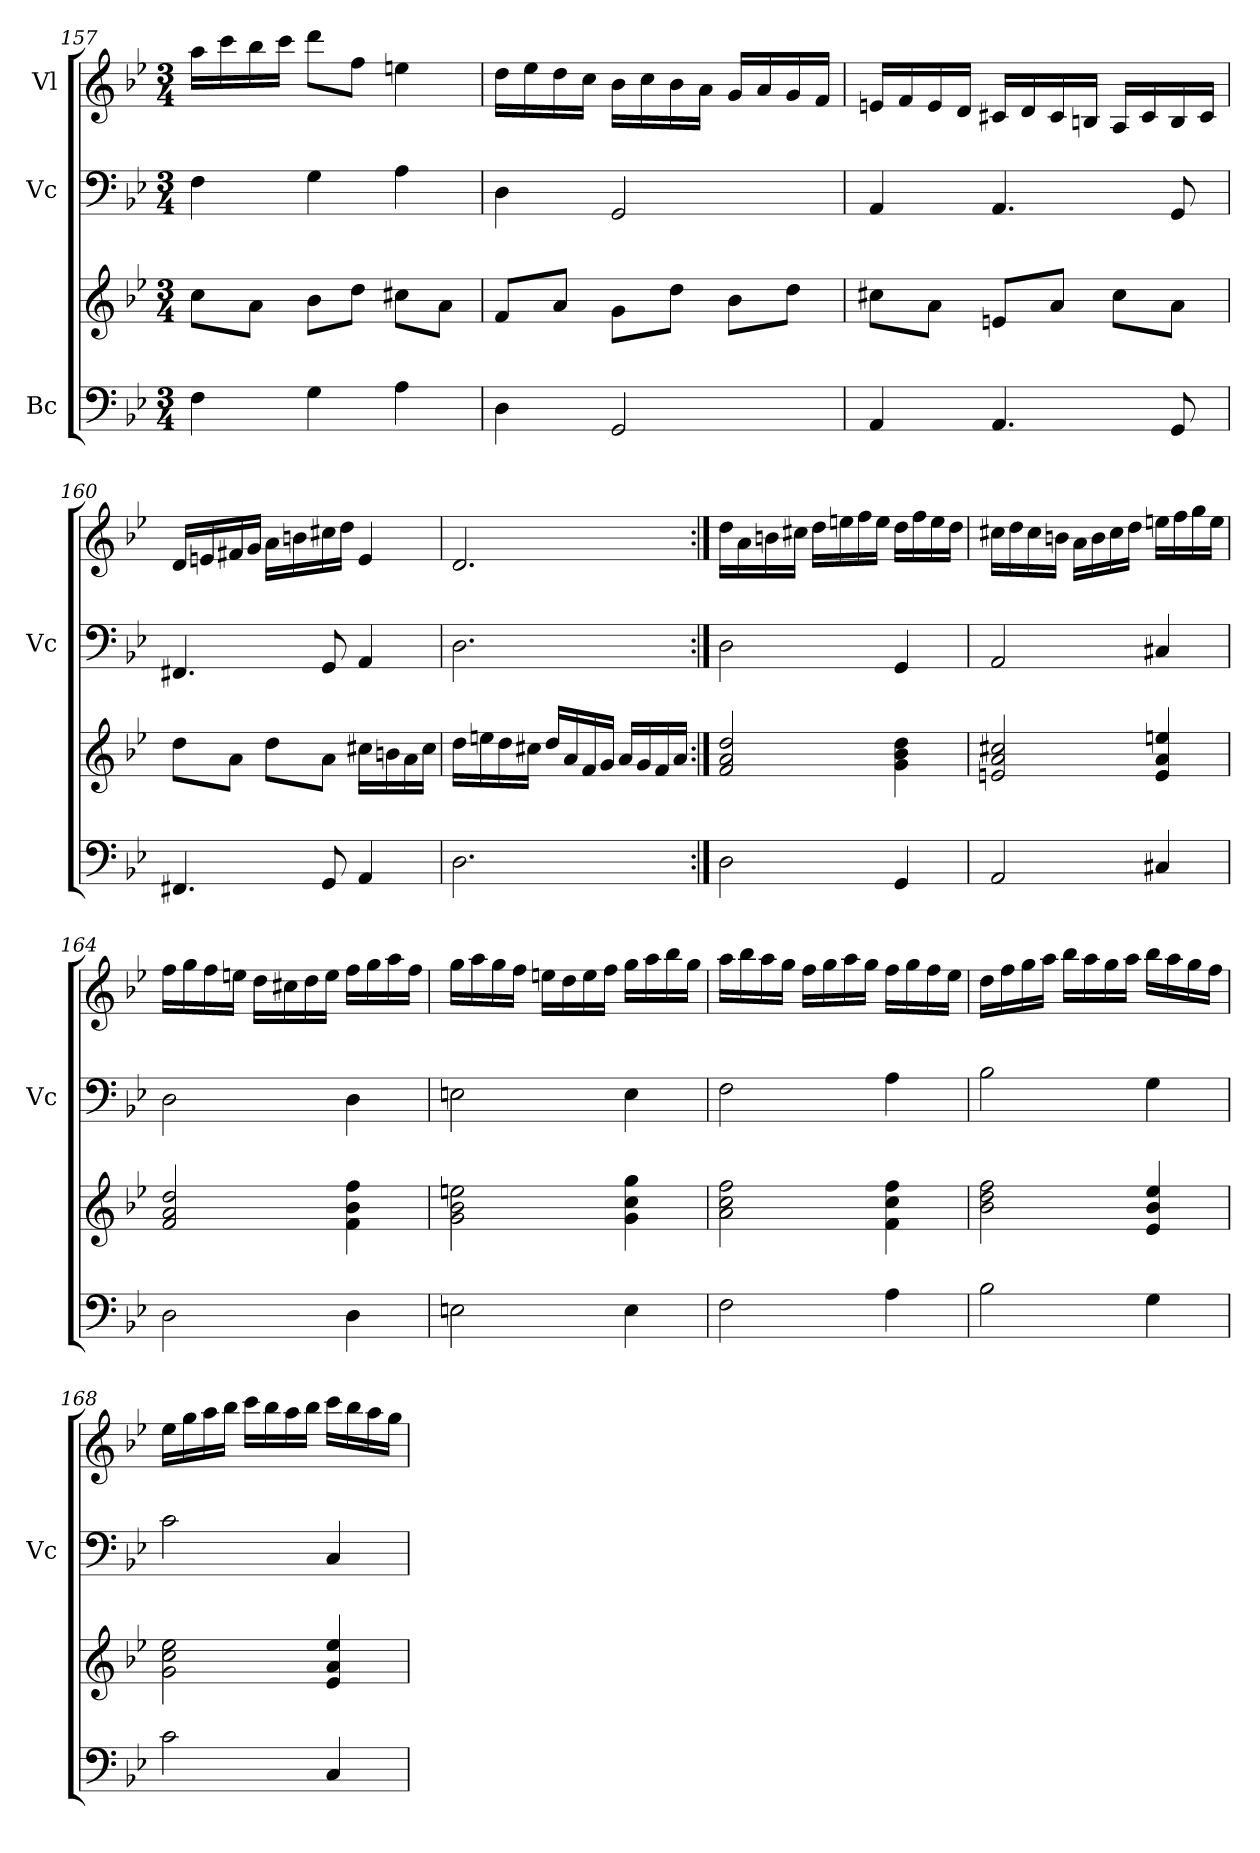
**kern	**kern	**kern	**kern
*part3	*part3	*part2	*part1
*staff4	*staff3	*staff2	*staff1
*I"Bc	*	*I"Vc	*I"Vl
*	*	*I'Vc	*
*clefF4	*clefG2	*clefF4	*clefG2
*k[b-e-]	*k[b-e-]	*k[b-e-]	*k[b-e-]
*M3/4	*M3/4	*M3/4	*M3/4
=157	=157	=157	=157
4F\	8cc\L	4F\	16aa\LL
.	.	.	16ccc\
.	8a\J	.	16bb-\
.	.	.	16ccc\JJ
4G\	8b-\L	4G\	8ddd\L
.	8dd\J	.	8ff\J
4A\	8cc#X\L	4A\	4een\
.	8a\J	.	.
=158	=158	=158	=158
4D\	8f/L	4D\	16dd\LL
.	.	.	16ee-\
.	8a/J	.	16dd\
.	.	.	16cc\JJ
2GG/	8g\L	2GG/	16b-\LL
.	.	.	16cc\
.	8dd\J	.	16b-\
.	.	.	16a\JJ
.	8b-\L	.	16g/LL
.	.	.	16a/
.	8dd\J	.	16g/
.	.	.	16f/JJ
=159	=159	=159	=159
4AA/	8cc#X\L	4AA/	16en/LL
.	.	.	16f/
.	8a\J	.	16e/
.	.	.	16d/JJ
4.AA/	8en/L	4.AA/	16c#X/LL
.	.	.	16d/
.	8a/J	.	16c#/
.	.	.	16Bn/JJ
.	8cc#\L	.	16A/LL
.	.	.	16c#/
8GG/	8a\J	8GG/	16B/
.	.	.	16c#/JJ
!!LO:LB:g=z
=160	=160	=160	=160
4.FF#X/	8dd\L	4.FF#X/	16d/LL
.	.	.	16en/
.	8a\J	.	16f#X/
.	.	.	16g/JJ
.	8dd\L	.	16a\LL
.	.	.	16bn\
8GG/	8a\J	8GG/	16cc#X\
.	.	.	16dd\JJ
4AA/	16cc#X\LL	4AA/	4e/
.	16bn\	.	.
.	16a\	.	.
.	16cc#\JJ	.	.
=161	=161	=161	=161
2.D\	16dd\LL	2.D\	2.d/
.	16een\	.	.
.	16dd\	.	.
.	16cc#X\JJ	.	.
.	16dd/LL	.	.
.	16a/	.	.
.	16f/	.	.
.	16g/JJ	.	.
.	16a/LL	.	.
.	16g/	.	.
.	16f/	.	.
.	16a/JJ	.	.
=162:|!	=162:|!	=162:|!	=162:|!
2D\	2f/ 2a/ 2dd/	2D\	16dd\LL
.	.	.	16a\
.	.	.	16bn\
.	.	.	16cc#X\JJ
.	.	.	16dd\LL
.	.	.	16een\
.	.	.	16ff\
.	.	.	16ee\JJ
4GG/	4g\ 4b-\ 4dd\	4GG/	16dd\LL
.	.	.	16ff\
.	.	.	16ee\
.	.	.	16dd\JJ
=163	=163	=163	=163
2AA/	2en/ 2a/ 2cc#X/	2AA/	16cc#X\LL
.	.	.	16dd\
.	.	.	16cc#\
.	.	.	16bn\JJ
.	.	.	16a\LL
.	.	.	16b\
.	.	.	16cc#\
.	.	.	16dd\JJ
4C#X/	4e/ 4a/ 4een/	4C#X/	16een\LL
.	.	.	16ff\
.	.	.	16gg\
.	.	.	16ee\JJ
!!LO:LB:g=z
=164	=164	=164	=164
2D\	2f/ 2a/ 2dd/	2D\	16ff\LL
.	.	.	16gg\
.	.	.	16ff\
.	.	.	16een\JJ
.	.	.	16dd\LL
.	.	.	16cc#X\
.	.	.	16dd\
.	.	.	16ee\JJ
4D\	4f\ 4b-\ 4ff\	4D\	16ff\LL
.	.	.	16gg\
.	.	.	16aa\
.	.	.	16ff\JJ
=165	=165	=165	=165
2En\	2g\ 2b-\ 2een\	2En\	16gg\LL
.	.	.	16aa\
.	.	.	16gg\
.	.	.	16ff\JJ
.	.	.	16een\LL
.	.	.	16dd\
.	.	.	16ee\
.	.	.	16ff\JJ
4E\	4g\ 4cc\ 4gg\	4E\	16gg\LL
.	.	.	16aa\
.	.	.	16bb-\
.	.	.	16gg\JJ
=166	=166	=166	=166
2F\	2a\ 2cc\ 2ff\	2F\	16aa\LL
.	.	.	16bb-\
.	.	.	16aa\
.	.	.	16gg\JJ
.	.	.	16ff\LL
.	.	.	16gg\
.	.	.	16aa\
.	.	.	16gg\JJ
4A\	4f\ 4cc\ 4ff\	4A\	16ff\LL
.	.	.	16gg\
.	.	.	16ff\
.	.	.	16ee-\JJ
=167	=167	=167	=167
2B-\	2b-\ 2dd\ 2ff\	2B-\	16dd\LL
.	.	.	16ff\
.	.	.	16gg\
.	.	.	16aa\JJ
.	.	.	16bb-\LL
.	.	.	16aa\
.	.	.	16gg\
.	.	.	16aa\JJ
4G\	4e-/ 4b-/ 4ee-/	4G\	16bb-\LL
.	.	.	16aa\
.	.	.	16gg\
.	.	.	16ff\JJ
!!LO:PB:g=z
=168	=168	=168	=168
2c\	2g\ 2cc\ 2ee-\	2c\	16ee-\LL
.	.	.	16gg\
.	.	.	16aa\
.	.	.	16bb-\JJ
.	.	.	16ccc\LL
.	.	.	16bb-\
.	.	.	16aa\
.	.	.	16bb-\JJ
4C/	4e-/ 4a/ 4ee-/	4C/	16ccc\LL
.	.	.	16bb-\
.	.	.	16aa\
.	.	.	16gg\JJ
=	=	=	=
*-	*-	*-	*-
